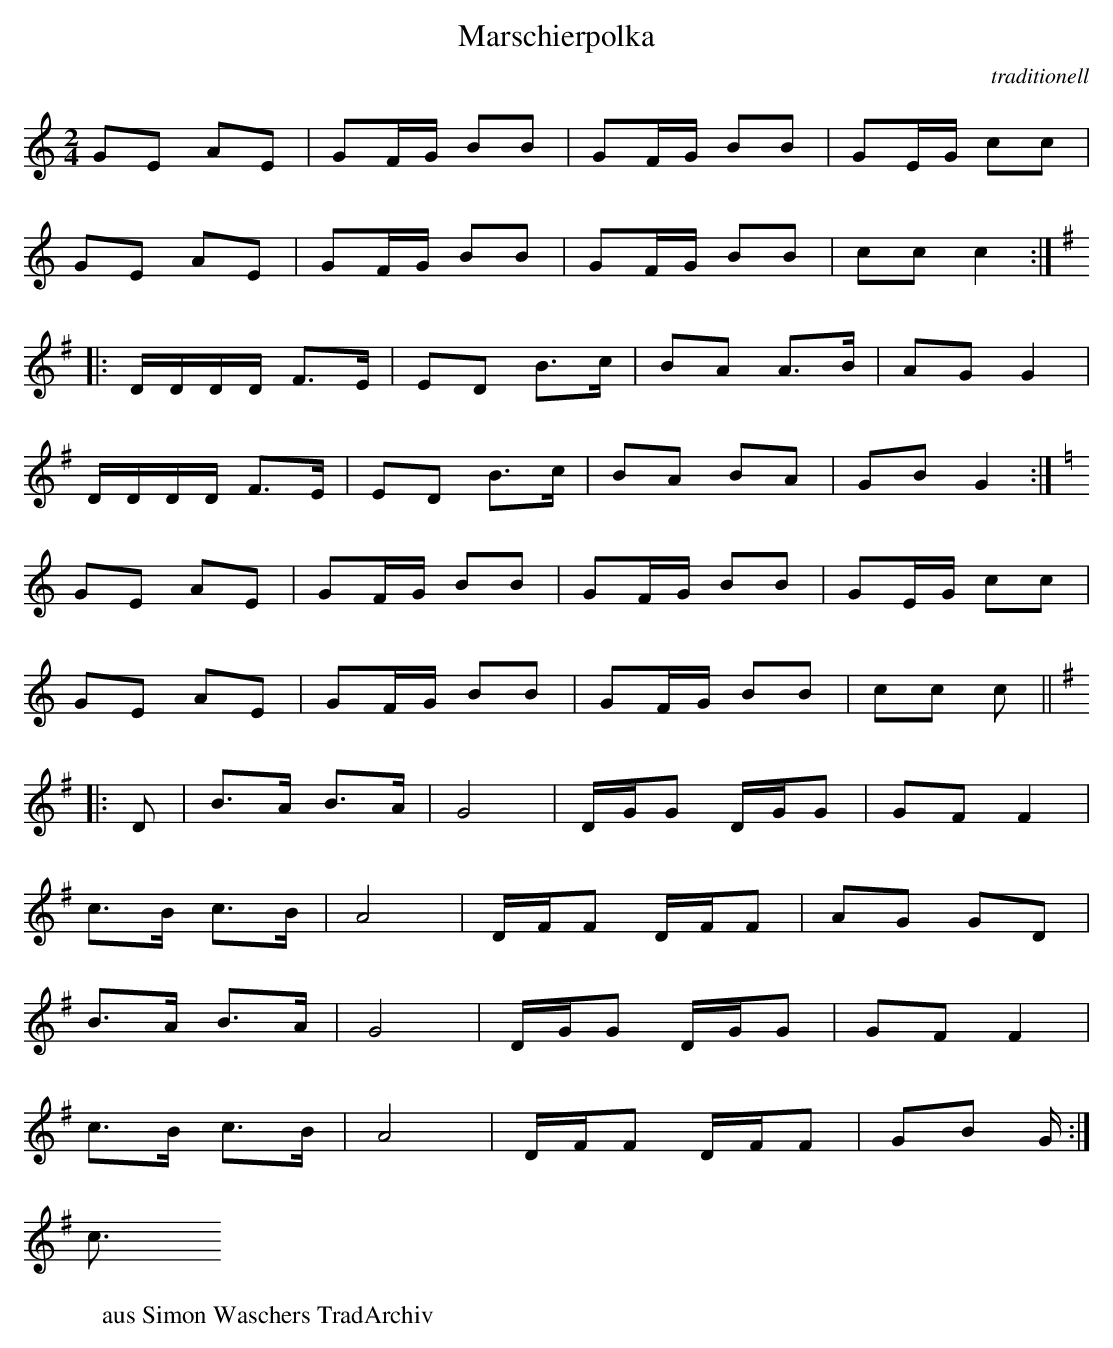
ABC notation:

X:1
T:Marschierpolka
C:traditionell
M:2/4
L:1/8
K:C
GE AE | GF/G/ BB | GF/G/ BB | GE/G/ cc |
GE AE | GF/G/ BB | GF/G/ BB | cc c2 :|
K:G
|:\
D/D/D/D/ F>E | ED B>c | BA A>B | AG G2 |
D/D/D/D/ F>E | ED B>c | BA BA | GB G2 :|
K:C
GE AE | GF/G/ BB | GF/G/ BB | GE/G/ cc |
GE AE | GF/G/ BB | GF/G/ BB | cc c ||
K:G
|: D |\
B>A B>A | G4 | D/G/G D/G/G | GF F2 |
c>B c>B | A4 | D/F/F D/F/F | AG GD |
B>A B>A | G4 | D/G/G D/G/G | GF F2 |
c>B c>B | A4 | D/F/F D/F/F | GB G :|
W:aus Simon Waschers TradArchiv
</script>
